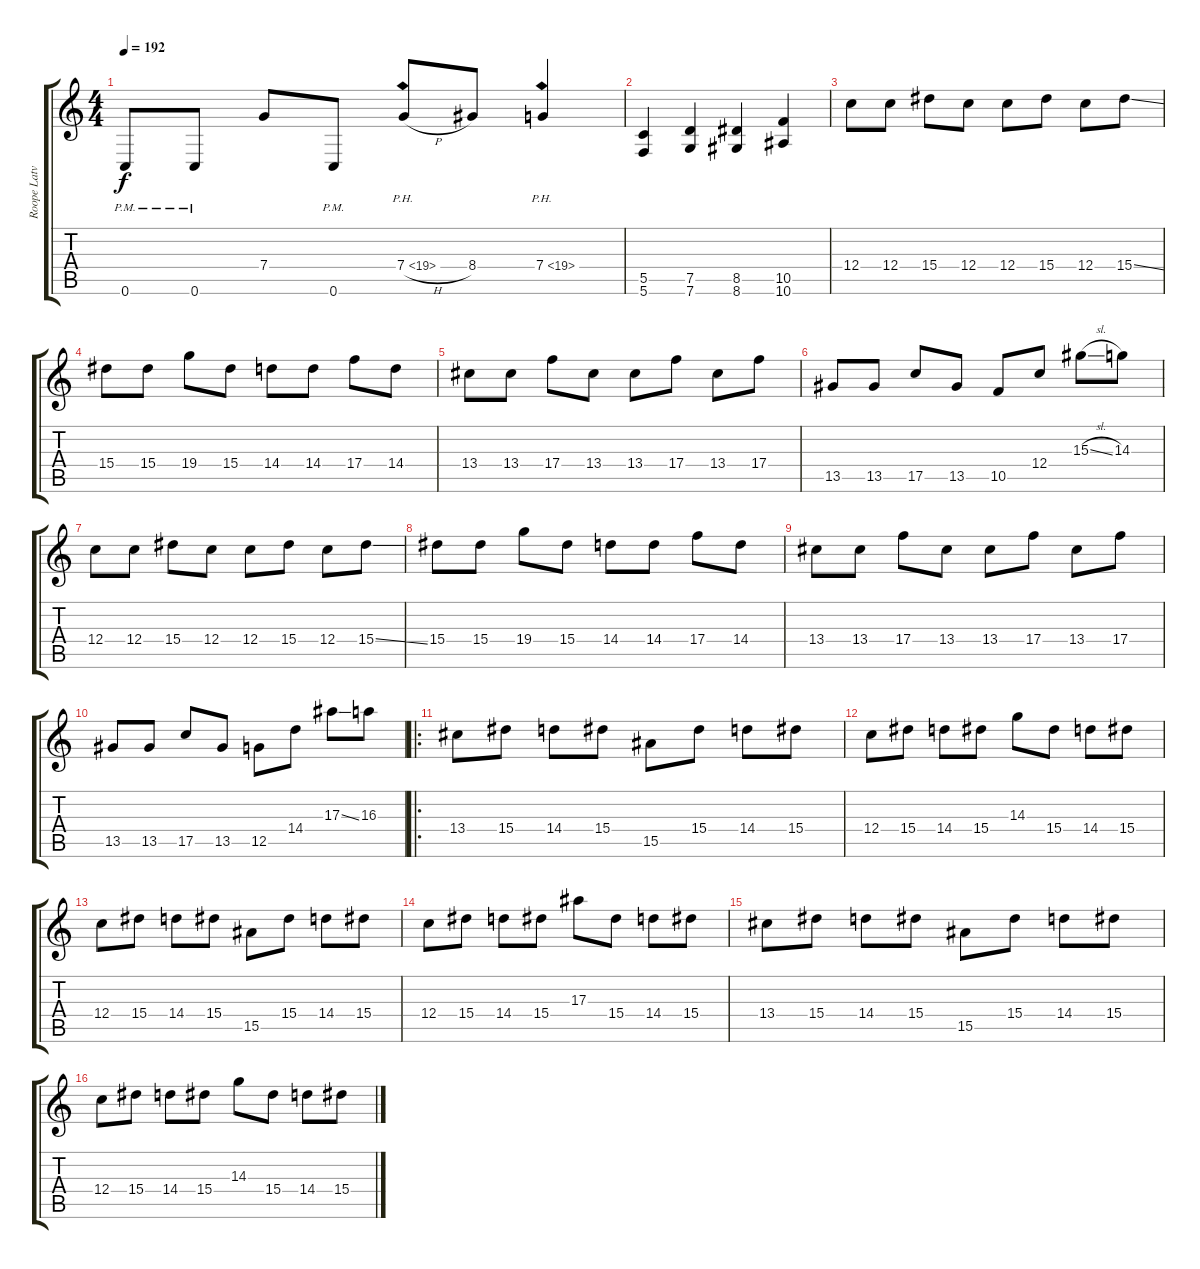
\track ("Roope Latvala" "Roope Latv") {instrument overdrivenguitar}
\staff {score tabs}
\tuning (D4 A3 F3 C3 G2 C2) {hide}
\ts (4 4)
\tempo 192
\clef g2
\ks c
0.6{pm}.8{dy f} 0.6{pm}.8 7.4.8 0.6{pm}.8 7.4{ph 12 h}.8 8.4.8 7.4{ph 12}.4 |
(5.5 5.6).4 (7.5 7.6).4 (8.5 8.6).4 (10.5 10.6).4 |
12.4.8 12.4.8 15.4.8 12.4.8 12.4.8 15.4.8 12.4.8 15.4{ss}.8 |
15.4.8 15.4.8 19.4.8 15.4.8 14.4.8 14.4.8 17.4.8 14.4.8 |
13.4.8 13.4.8 17.4.8 13.4.8 13.4.8 17.4.8 13.4.8 17.4.8 |
13.5.8 13.5.8 17.5.8 13.5.8 10.5.8 12.4.8 15.3{sl}.8 14.3.8 |
12.4.8 12.4.8 15.4.8 12.4.8 12.4.8 15.4.8 12.4.8 15.4{ss}.8 |
15.4.8 15.4.8 19.4.8 15.4.8 14.4.8 14.4.8 17.4.8 14.4.8 |
13.4.8 13.4.8 17.4.8 13.4.8 13.4.8 17.4.8 13.4.8 17.4.8 |
13.5.8 13.5.8 17.5.8 13.5.8 12.5.8 14.4.8 17.3{ss}.8 16.3.8 |
\ro
13.4.8 15.4.8 14.4.8 15.4.8 15.5.8 15.4.8 14.4.8 15.4.8 |
12.4.8 15.4.8 14.4.8 15.4.8 14.3.8 15.4.8 14.4.8 15.4.8 |
12.4.8 15.4.8 14.4.8 15.4.8 15.5.8 15.4.8 14.4.8 15.4.8 |
12.4.8 15.4.8 14.4.8 15.4.8 17.3.8 15.4.8 14.4.8 15.4.8 |
13.4.8 15.4.8 14.4.8 15.4.8 15.5.8 15.4.8 14.4.8 15.4.8 |
12.4.8 15.4.8 14.4.8 15.4.8 14.3.8 15.4.8 14.4.8 15.4.8
